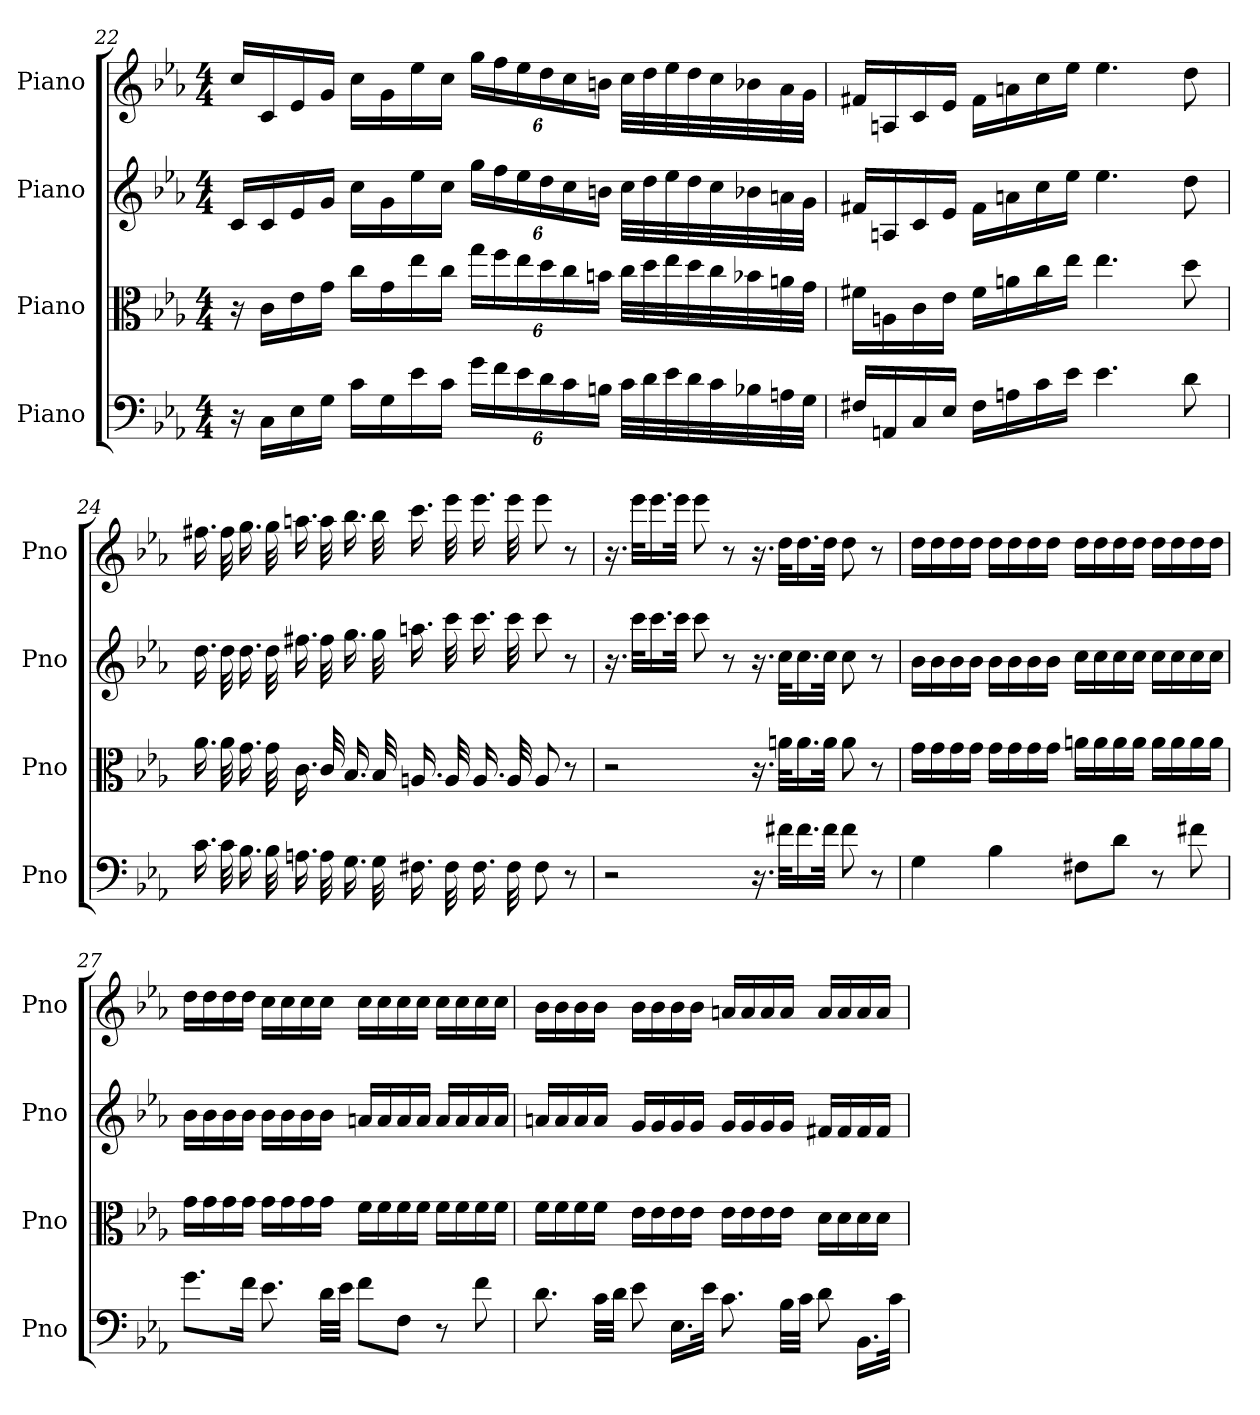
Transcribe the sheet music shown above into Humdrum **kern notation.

**kern	**kern	**kern	**kern
*part4	*part3	*part2	*part1
*staff4	*staff3	*staff2	*staff1
*I"Piano	*I"Piano	*I"Piano	*I"Piano
*I'Pno	*I'Pno	*I'Pno	*I'Pno
!!LO:LB:g=z
*clefF4	*clefC3	*clefG2	*clefG2
*k[b-e-a-]	*k[b-e-a-]	*k[b-e-a-]	*k[b-e-a-]
*M4/4	*M4/4	*M4/4	*M4/4
=22	=22	=22	=22
16r	16r	16c/LL	16cc/LL
16C\LL	16c\LL	16c/	16c/
16E-\	16e-\	16e-/	16e-/
16G\JJ	16g\JJ	16g/JJ	16g/JJ
16c\LL	16cc\LL	16cc\LL	16cc\LL
16G\	16g\	16g\	16g\
16e-\	16ee-\	16ee-\	16ee-\
16c\JJ	16cc\JJ	16cc\JJ	16cc\JJ
*Xbrackettup	*Xbrackettup	*Xbrackettup	*Xbrackettup
24g\LL	24gg\LL	24gg\LL	24gg\LL
24f\	24ff\	24ff\	24ff\
24e-\	24ee-\	24ee-\	24ee-\
24d\	24dd\	24dd\	24dd\
24c\	24cc\	24cc\	24cc\
24Bn\JJ	24bn\JJ	24bn\JJ	24bn\JJ
32c\LLL	32cc\LLL	32cc\LLL	32cc\LLL
32d\	32dd\	32dd\	32dd\
32e-\	32ee-\	32ee-\	32ee-\
32d\	32dd\	32dd\	32dd\
32c\	32cc\	32cc\	32cc\
32B-X\	32b-X\	32b-X\	32b-X\
32An\	32an\	32an\	32a-\
32G\JJJ	32g\JJJ	32g\JJJ	32g\JJJ
=23	=23	=23	=23
16F#X/LL	16f#X\LL	16f#X/LL	16f#X/LL
16AAn/	16An\	16An/	16An/
16C/	16c\	16c/	16c/
16E-/JJ	16e-\JJ	16e-/JJ	16e-/JJ
16F#\LL	16f#\LL	16f#\LL	16f#\LL
16An\	16an\	16an\	16an\
16c\	16cc\	16cc\	16cc\
16e-\JJ	16ee-\JJ	16ee-\JJ	16ee-\JJ
4.e-\	4.ee-\	4.ee-\	4.ee-\
8d\	8dd\	8dd\	8dd\
!!LO:LB:g=z
=24	=24	=24	=24
16.c\	16.a-\	16.dd\	16.ff#X\
32c\	32a-\	32dd\	32ff#\
16.B-\	16.g\	16.dd\	16.gg\
32B-\	32g\	32dd\	32gg\
16.An\	16.c\	16.ff#X\	16.aan\
32A\	32c/	32ff#\	32aa\
16.G\	16.B-/	16.gg\	16.bb-\
32G\	32B-/	32gg\	32bb-\
16.F#X\	16.An/	16.aan\	16.ccc\
32F#\	32A/	32ccc\	32eee-\
16.F#\	16.A/	16.ccc\	16.eee-\
32F#\	32A/	32ccc\	32eee-\
8F#\	8A/	8ccc\	8eee-\
8r	8r	8r	8r
=25	=25	=25	=25
2r	2r	16.r	16.r
.	.	32ccc\KLL	32eee-\KLL
.	.	16.ccc\	16.eee-\
.	.	32ccc\JJk	32eee-\JJk
.	.	8ccc\	8eee-\
.	.	8r	8r
16.r	16.r	16.r	16.r
32f#X\KLL	32an\KLL	32cc\KLL	32dd\KLL
16.f#\	16.a\	16.cc\	16.dd\
32f#\JJk	32a\JJk	32cc\JJk	32dd\JJk
8f#\	8a\	8cc\	8dd\
8r	8r	8r	8r
!!LO:PB:g=z
=26	=26	=26	=26
4G\	16g\LL	16b-\LL	16dd\LL
.	16g\	16b-\	16dd\
.	16g\	16b-\	16dd\
.	16g\JJ	16b-\JJ	16dd\JJ
4B-\	16g\LL	16b-\LL	16dd\LL
.	16g\	16b-\	16dd\
.	16g\	16b-\	16dd\
.	16g\JJ	16b-\JJ	16dd\JJ
8F#X\L	16an\LL	16cc\LL	16dd\LL
.	16a\	16cc\	16dd\
8d\J	16a\	16cc\	16dd\
.	16a\JJ	16cc\JJ	16dd\JJ
8r	16a\LL	16cc\LL	16dd\LL
.	16a\	16cc\	16dd\
8f#X\	16a\	16cc\	16dd\
.	16a\JJ	16cc\JJ	16dd\JJ
=27	=27	=27	=27
8.g\L	16g\LL	16b-\LL	16dd\LL
.	16g\	16b-\	16dd\
.	16g\	16b-\	16dd\
16f\Jk	16g\JJ	16b-\JJ	16dd\JJ
8.e-\	16g\LL	16b-\LL	16cc\LL
.	16g\	16b-\	16cc\
.	16g\	16b-\	16cc\
32d\LLL	16g\JJ	16b-\JJ	16cc\JJ
32e-\JJJ	.	.	.
8f\L	16f\LL	16an/LL	16cc\LL
.	16f\	16a/	16cc\
8F\J	16f\	16a/	16cc\
.	16f\JJ	16a/JJ	16cc\JJ
8r	16f\LL	16a/LL	16cc\LL
.	16f\	16a/	16cc\
8f\	16f\	16a/	16cc\
.	16f\JJ	16a/JJ	16cc\JJ
!!LO:LB:g=z
=28	=28	=28	=28
8.d\	16f\LL	16an/LL	16b-\LL
.	16f\	16a/	16b-\
.	16f\	16a/	16b-\
32c\LLL	16f\JJ	16a/JJ	16b-\JJ
32d\JJJ	.	.	.
8e-\	16e-\LL	16g/LL	16b-\LL
.	16e-\	16g/	16b-\
16.E-\LL	16e-\	16g/	16b-\
.	16e-\JJ	16g/JJ	16b-\JJ
32e-\JJk	.	.	.
8.c\	16e-\LL	16g/LL	16an/LL
.	16e-\	16g/	16a/
.	16e-\	16g/	16a/
32B-\LLL	16e-\JJ	16g/JJ	16a/JJ
32c\JJJ	.	.	.
8d\	16d\LL	16f#X/LL	16a/LL
.	16d\	16f#/	16a/
16.BB-\LL	16d\	16f#/	16a/
.	16d\JJ	16f#/JJ	16a/JJ
32c\JJk	.	.	.
=	=	=	=
*-	*-	*-	*-
